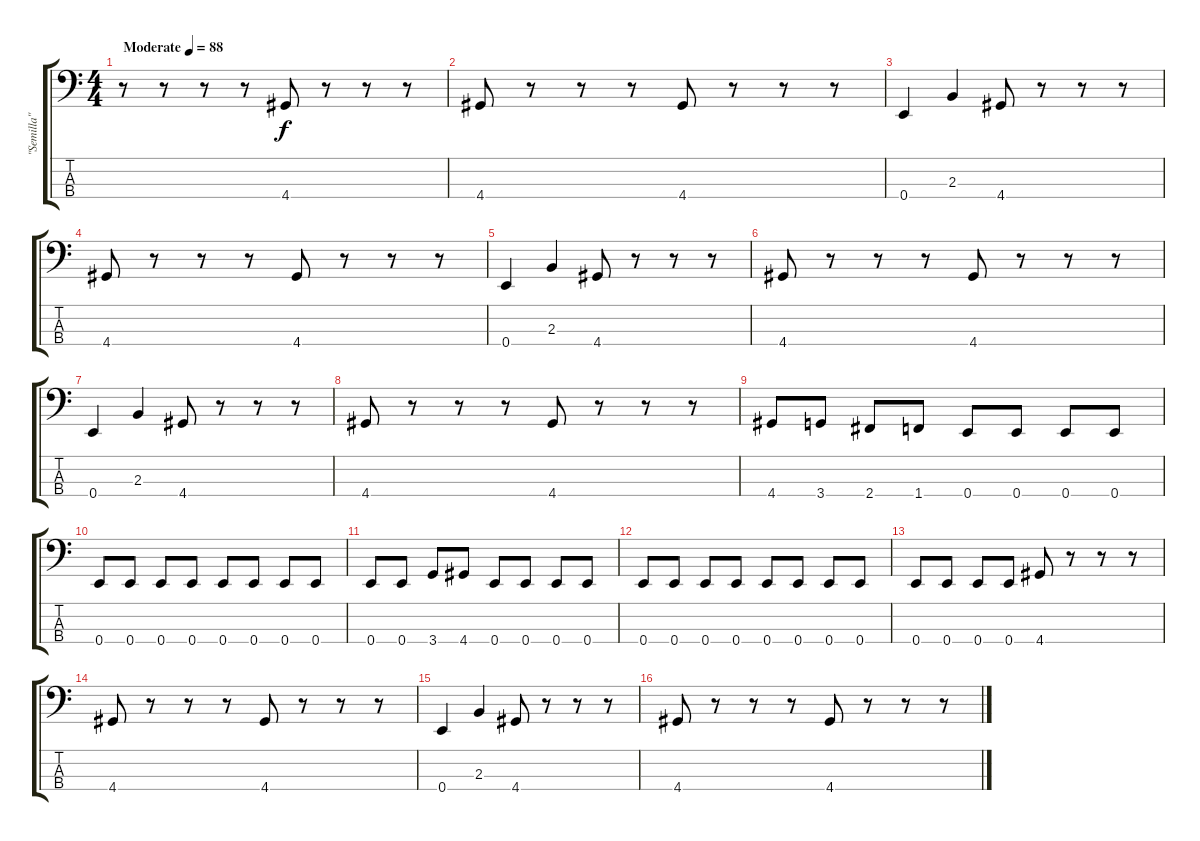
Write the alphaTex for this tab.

\track ("\"Semilla\" Bucciarelli" "\"Semilla\" ") {instrument electricbassfinger}
\staff {score tabs}
\tuning (G2 D2 A1 E1) {hide}
\ts (4 4)
\tempo (88 "Moderate")
\clef f4
\ks c
r.8{dy f instrument electricbassfinger} r.8 r.8 r.8 4.4.8 r.8 r.8 r.8 |
4.4.8 r.8 r.8 r.8 4.4.8 r.8 r.8 r.8 |
0.4.4 2.3.4 4.4.8 r.8 r.8 r.8 |
4.4.8 r.8 r.8 r.8 4.4.8 r.8 r.8 r.8 |
0.4.4 2.3.4 4.4.8 r.8 r.8 r.8 |
4.4.8 r.8 r.8 r.8 4.4.8 r.8 r.8 r.8 |
0.4.4 2.3.4 4.4.8 r.8 r.8 r.8 |
4.4.8 r.8 r.8 r.8 4.4.8 r.8 r.8 r.8 |
4.4.8 3.4.8 2.4.8 1.4.8 0.4.8 0.4.8 0.4.8 0.4.8 |
0.4.8 0.4.8 0.4.8 0.4.8 0.4.8 0.4.8 0.4.8 0.4.8 |
0.4.8 0.4.8 3.4.8 4.4.8 0.4.8 0.4.8 0.4.8 0.4.8 |
0.4.8 0.4.8 0.4.8 0.4.8 0.4.8 0.4.8 0.4.8 0.4.8 |
0.4.8 0.4.8 0.4.8 0.4.8 4.4.8 r.8 r.8 r.8 |
4.4.8 r.8 r.8 r.8 4.4.8 r.8 r.8 r.8 |
0.4.4 2.3.4 4.4.8 r.8 r.8 r.8 |
4.4.8 r.8 r.8 r.8 4.4.8 r.8 r.8 r.8
